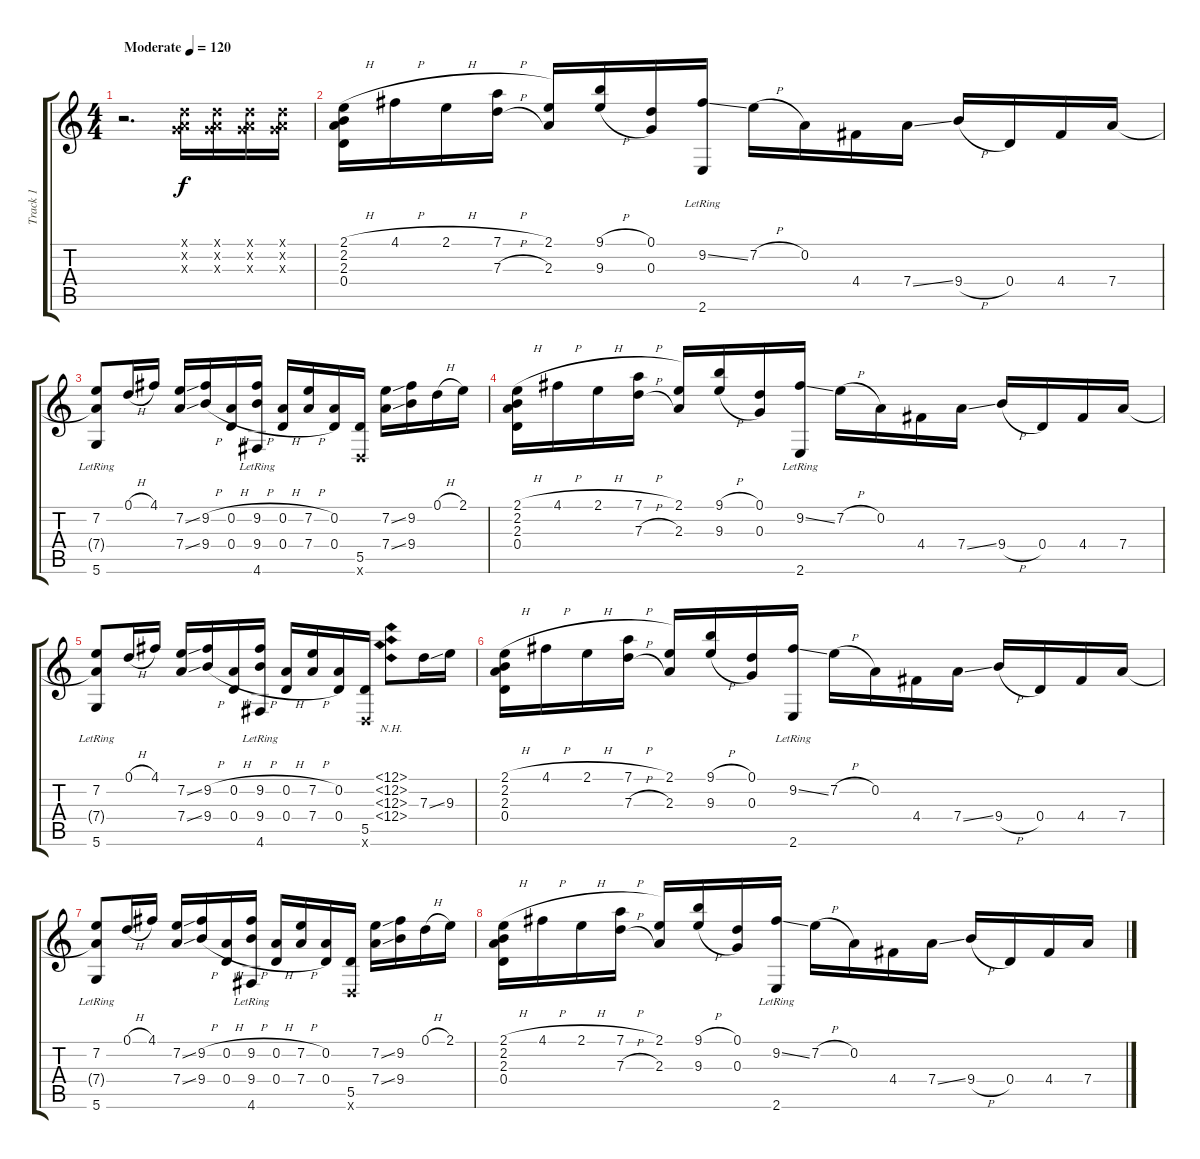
\track ("Track 1" "Track 1") {instrument acousticguitarsteel}
\staff {score tabs}
\tuning (D4 A3 G3 D3 A2 D2) {hide}
\ts (4 4)
\tempo (120 "Moderate")
\clef g2
\ks c
r.2{d dy f instrument acousticguitarsteel} (0.1{x} 0.2{x} 0.3{x}).16 (0.1{x} 0.2{x} 0.3{x}).16 (0.1{x} 0.2{x} 0.3{x}).16 (0.1{x} 0.2{x} 0.3{x}).16 |
(2.1{h} 2.2 2.3 0.4).16 4.1{h}.16 2.1{h}.16 (7.1{h} 7.3{h}).16 (2.1 2.3).16 (9.1{h} 9.3{h}).16 (0.1 0.3).16 (9.2{ss} 2.6{lr}).16 7.2{h}.16 0.2.16 4.4.16 7.4{ss}.16 9.4{h}.16 0.4.16 4.4.16 7.4.16 |
(7.2 7.4{t} 5.6{lr}).8 0.1{h}.16 4.1.16 (7.2{ss} 7.4{ss}).16 (9.2{h} 9.4{h}).16 (0.2{h} 0.4{h}).16 (9.2{h} 9.4{h} 4.6{lr}).16 (0.2{h} 0.4{h}).16 (7.2{h} 7.4{h}).16 (0.2 0.4).16 (5.5 0.6{x}).16 (7.2{ss} 7.4{ss}).16 (9.2 9.4).16 0.1{h}.16 2.1.16 |
(2.1{h} 2.2 2.3 0.4).16 4.1{h}.16 2.1{h}.16 (7.1{h} 7.3{h}).16 (2.1 2.3).16 (9.1{h} 9.3{h}).16 (0.1 0.3).16 (9.2{ss} 2.6{lr}).16 7.2{h}.16 0.2.16 4.4.16 7.4{ss}.16 9.4{h}.16 0.4.16 4.4.16 7.4.16 |
(7.2 7.4{t} 5.6{lr}).8 0.1{h}.16 4.1.16 (7.2{ss} 7.4{ss}).16 (9.2{h} 9.4{h}).16 (0.2{h} 0.4{h}).16 (9.2{h} 9.4{h} 4.6{lr}).16 (0.2{h} 0.4{h}).16 (7.2{h} 7.4{h}).16 (0.2 0.4).16 (5.5 0.6{x}).16 (12.1{nh} 12.2{nh} 12.3{nh} 12.4{nh}).8 7.3{ss}.16 9.3.16 |
(2.1{h} 2.2 2.3 0.4).16 4.1{h}.16 2.1{h}.16 (7.1{h} 7.3{h}).16 (2.1 2.3).16 (9.1{h} 9.3{h}).16 (0.1 0.3).16 (9.2{ss} 2.6{lr}).16 7.2{h}.16 0.2.16 4.4.16 7.4{ss}.16 9.4{h}.16 0.4.16 4.4.16 7.4.16 |
(7.2 7.4{t} 5.6{lr}).8 0.1{h}.16 4.1.16 (7.2{ss} 7.4{ss}).16 (9.2{h} 9.4{h}).16 (0.2{h} 0.4{h}).16 (9.2{h} 9.4{h} 4.6{lr}).16 (0.2{h} 0.4{h}).16 (7.2{h} 7.4{h}).16 (0.2 0.4).16 (5.5 0.6{x}).16 (7.2{ss} 7.4{ss}).16 (9.2 9.4).16 0.1{h}.16 2.1.16 |
(2.1{h} 2.2 2.3 0.4).16 4.1{h}.16 2.1{h}.16 (7.1{h} 7.3{h}).16 (2.1 2.3).16 (9.1{h} 9.3{h}).16 (0.1 0.3).16 (9.2{ss} 2.6{lr}).16 7.2{h}.16 0.2.16 4.4.16 7.4{ss}.16 9.4{h}.16 0.4.16 4.4.16 7.4.16
